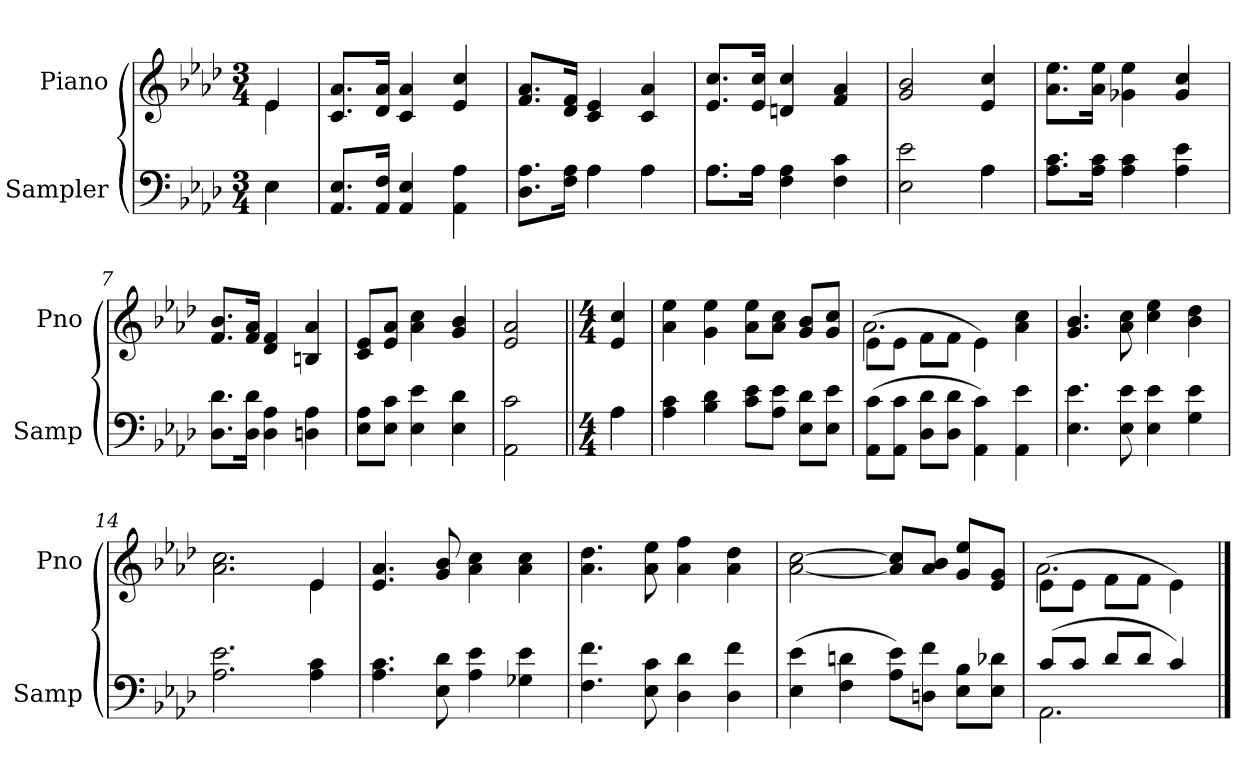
**kern	**kern
*part2	*part1
*staff2	*staff1
*I"Sampler	*I"Piano
*I'Samp	*I'Pno
*clefF4	*clefG2
*k[b-e-a-d-]	*k[b-e-a-d-]
*A-:	*A-:
*M3/4	*M3/4
=1	=1
*^	*^
4E-\	4E-	4e-/	4e-
*v	*v	*	*
*	*v	*v
=2	=2
8.AA-/ 8.E-/L	8.c/ 8.a-/L
16AA-/ 16F/Jk	16d-/ 16a-/Jk
4AA- 4E-	4c 4a-
4AA- 4A-	4e- 4cc
=3	=3
*^	*
8.D-\ 8.A-\L	4ryy	8.f/ 8.a-/L
16F\ 16A-\Jk	.	16d-/ 16f/Jk
4A-\	4A-	4c 4e-
4A-\	4A-	4c 4a-
=4	=4	=4
8.A-\L	8.A-\L	8.e-/ 8.cc/L
16A-\Jk	16A-\Jk	16e-/ 16cc/Jk
4F 4A-	2ryy	4dn 4cc
4F 4c	.	4f 4a-
=5	=5	=5
2E- 2e-	2ryy	2g 2b-
4A-\	4A-	4e- 4cc
*v	*v	*
=6	=6
8.A-\ 8.c\L	8.a-\ 8.ee-\L
16A-\ 16c\Jk	16a-\ 16ee-\Jk
4A- 4c	4g-X 4ee-
4A- 4e-	4g- 4cc
=7	=7
8.D-\ 8.d-\L	8.f/ 8.b-/L
16D-\ 16d-\Jk	16f/ 16a-/Jk
4D- 4A-	4d- 4f
4Dn 4A-	4Bn 4a-
=8	=8
8E-\ 8A-\L	8c/ 8e-/L
8E-\ 8c\J	8e-/ 8a-/J
4E- 4e-	4a- 4cc
4E- 4d-	4g 4b-
=9	=9
2AA- 2c	2e- 2a-
=10||	=10||
*M4/4	*M4/4
*^	*
4A-\	4A-	4e- 4cc
*v	*v	*
=11	=11
4A- 4c	4a- 4ee-
4B- 4d-	4g 4ee-
8c\ 8e-\L	8a-\ 8ee-\L
8A-\ 8e-\J	8a-\ 8cc\J
8E-\ 8d-\L	8g/ 8b-/L
8E-\ 8e-\J	8g/ 8cc/J
=12	=12
*	*^
(8AA-\ 8c\L	(8e-\L	2.a-
8AA-\ 8c\J	8e-\J	.
8D-\ 8d-\L	8f\L	.
8D-\ 8d-\J	8f\J	.
4AA- 4c)	4e-\)	.
4AA- 4e-	4a- 4cc	4ryy
*	*v	*v
=13	=13
4.E- 4.e-	4.g 4.b-
8E- 8e-	8a- 8cc
4E- 4e-	4cc 4ee-
4G 4e-	4b- 4dd-
=14	=14
*	*^
2.A- 2.e-	2.a- 2.cc	2.ryy
4A- 4c	4e-/	4e-
*	*v	*v
=15	=15
4.A- 4.c	4.e- 4.a-
8E- 8d-	8g 8b-
4A- 4e-	4a- 4cc
4G-X 4e-	4a- 4cc
=16	=16
4.F 4.f	4.a- 4.dd-
8E- 8c	8a- 8ee-
4D- 4d-	4a- 4ff
4D- 4f	4a- 4dd-
=17	=17
(4E- 4e-	[2a- [2cc
4F 4dn	.
8A-\ 8e-\L)	8a-]/ 8cc]/L
8Dn\ 8f\J	8a-/ 8b-/J
8E-\ 8B-\L	8g/ 8ee-/L
8E-\ 8d-X\J	8e-/ 8g/J
=18	=18
*^	*^
(8c/L	2.AA-	(8e-\L	2.a-
8c/J	.	8e-\J	.
8d-/L	.	8f\L	.
8d-/J	.	8f\J	.
4c)	.	4e-\)	.
*v	*v	*	*
*	*v	*v
==	==
*-	*-
